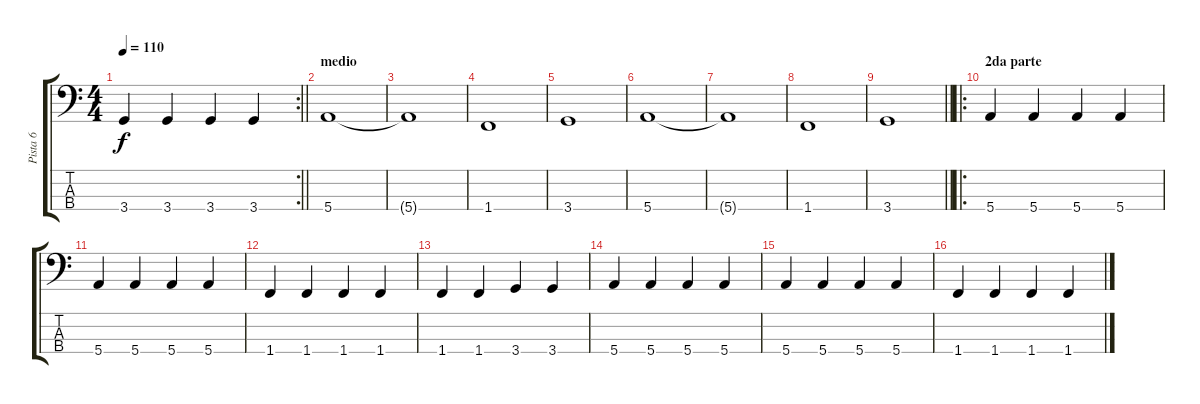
\track ("Pista 6" "Pista 6") {instrument electricbassfinger}
\staff {score tabs}
\tuning (G2 D2 A1 E1) {hide}
\rc 2
\ts (4 4)
\tempo 110
\clef f4
\barLineRight lightlight
\ks c
3.4.4{dy f} 3.4.4 3.4.4 3.4.4 |
\section ("" "medio")
5.4.1 |
5.4{t}.1 |
1.4.1 |
3.4.1 |
5.4.1 |
5.4{t}.1 |
1.4.1 |
\barLineRight lightlight
3.4.1 |
\ro
\section ("" "2da parte")
5.4.4 5.4.4 5.4.4 5.4.4 |
5.4.4 5.4.4 5.4.4 5.4.4 |
1.4.4 1.4.4 1.4.4 1.4.4 |
1.4.4 1.4.4 3.4.4 3.4.4 |
5.4.4 5.4.4 5.4.4 5.4.4 |
5.4.4 5.4.4 5.4.4 5.4.4 |
1.4.4 1.4.4 1.4.4 1.4.4
